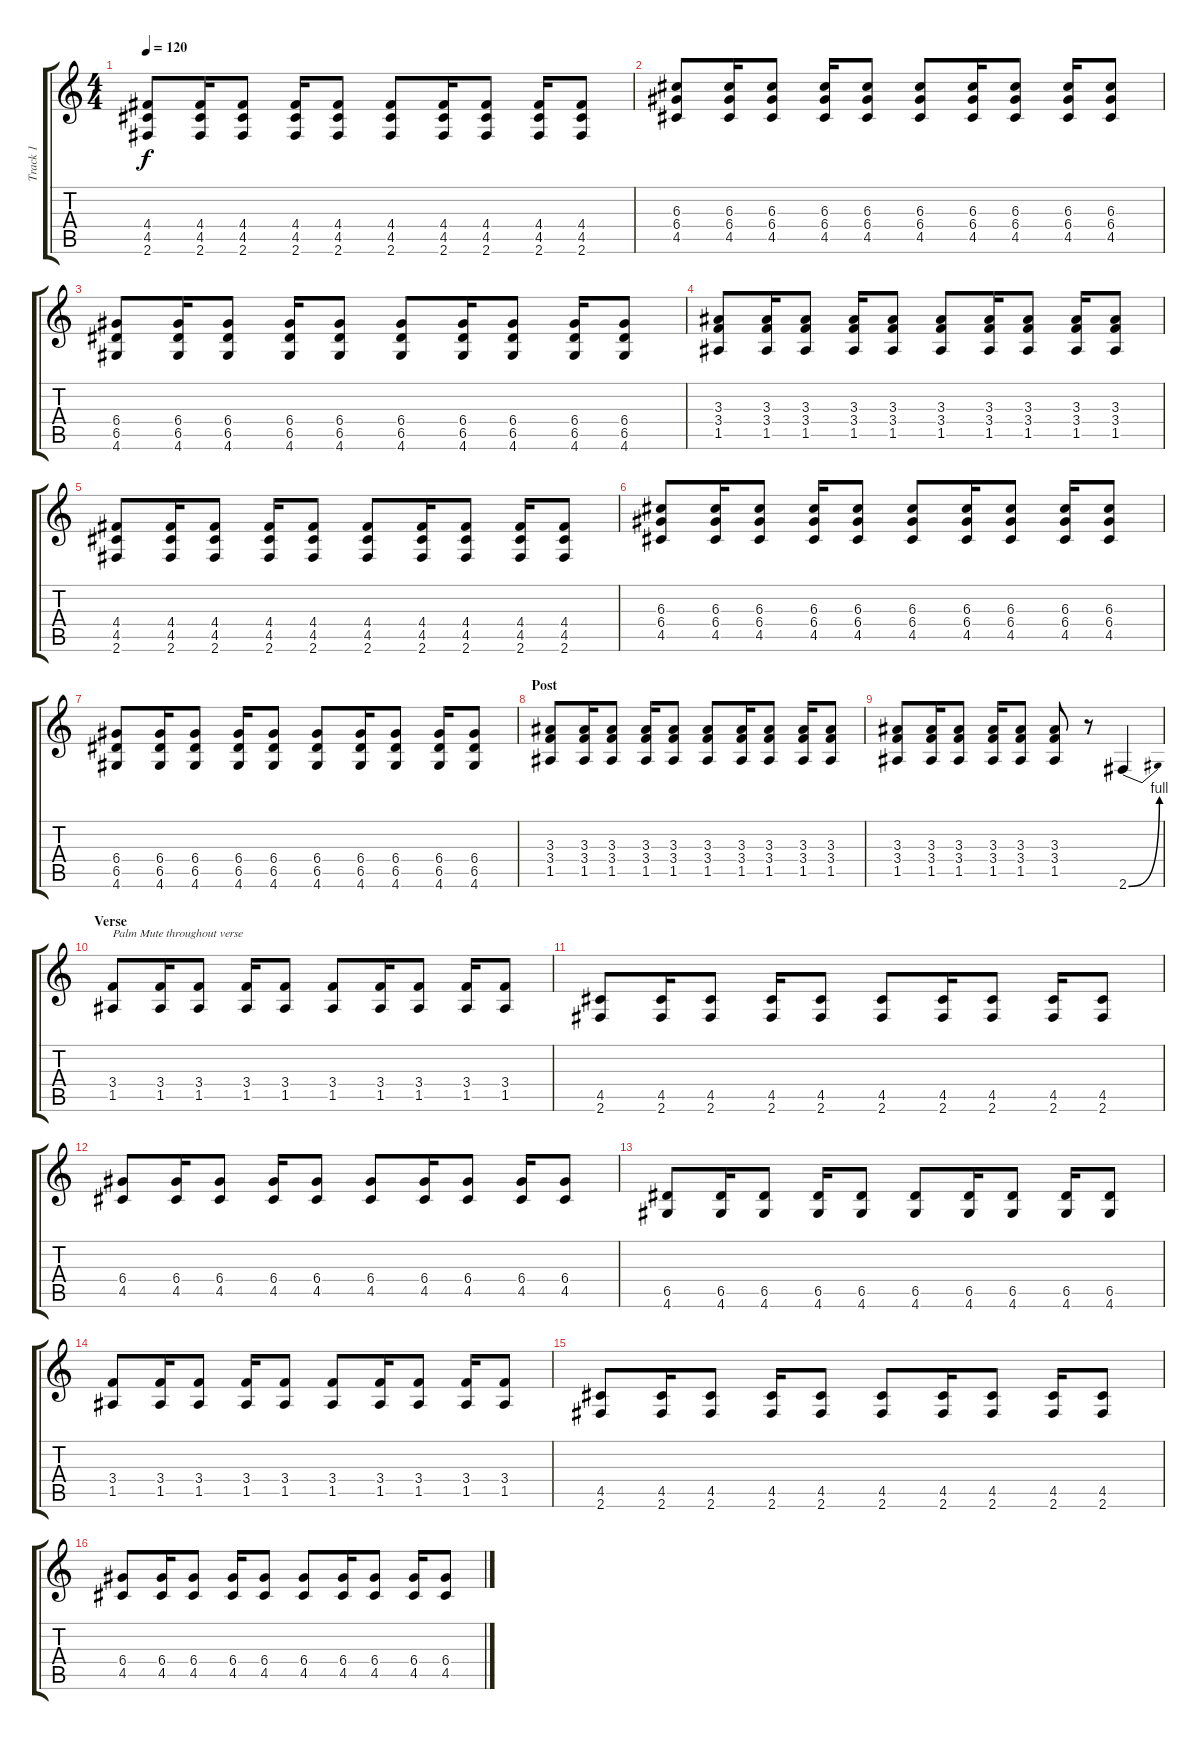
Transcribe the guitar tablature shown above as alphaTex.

\track ("Track 1" "Track 1") {instrument distortionguitar}
\staff {score tabs}
\tuning (E4 B3 G3 D3 A2 E2) {hide}
\ts (4 4)
\tempo 120
\clef g2
\ks c
(4.4 4.5 2.6).8{dy f} (4.4 4.5 2.6).16 (4.4 4.5 2.6).8 (4.4 4.5 2.6).16 (4.4 4.5 2.6).8 (4.4 4.5 2.6).8 (4.4 4.5 2.6).16 (4.4 4.5 2.6).8 (4.4 4.5 2.6).16 (4.4 4.5 2.6).8 |
(6.3 6.4 4.5).8 (6.3 6.4 4.5).16 (6.3 6.4 4.5).8 (6.3 6.4 4.5).16 (6.3 6.4 4.5).8 (6.3 6.4 4.5).8 (6.3 6.4 4.5).16 (6.3 6.4 4.5).8 (6.3 6.4 4.5).16 (6.3 6.4 4.5).8 |
(6.4 6.5 4.6).8 (6.4 6.5 4.6).16 (6.4 6.5 4.6).8 (6.4 6.5 4.6).16 (6.4 6.5 4.6).8 (6.4 6.5 4.6).8 (6.4 6.5 4.6).16 (6.4 6.5 4.6).8 (6.4 6.5 4.6).16 (6.4 6.5 4.6).8 |
(3.3 3.4 1.5).8 (3.3 3.4 1.5).16 (3.3 3.4 1.5).8 (3.3 3.4 1.5).16 (3.3 3.4 1.5).8 (3.3 3.4 1.5).8 (3.3 3.4 1.5).16 (3.3 3.4 1.5).8 (3.3 3.4 1.5).16 (3.3 3.4 1.5).8 |
(4.4 4.5 2.6).8 (4.4 4.5 2.6).16 (4.4 4.5 2.6).8 (4.4 4.5 2.6).16 (4.4 4.5 2.6).8 (4.4 4.5 2.6).8 (4.4 4.5 2.6).16 (4.4 4.5 2.6).8 (4.4 4.5 2.6).16 (4.4 4.5 2.6).8 |
(6.3 6.4 4.5).8 (6.3 6.4 4.5).16 (6.3 6.4 4.5).8 (6.3 6.4 4.5).16 (6.3 6.4 4.5).8 (6.3 6.4 4.5).8 (6.3 6.4 4.5).16 (6.3 6.4 4.5).8 (6.3 6.4 4.5).16 (6.3 6.4 4.5).8 |
(6.4 6.5 4.6).8 (6.4 6.5 4.6).16 (6.4 6.5 4.6).8 (6.4 6.5 4.6).16 (6.4 6.5 4.6).8 (6.4 6.5 4.6).8 (6.4 6.5 4.6).16 (6.4 6.5 4.6).8 (6.4 6.5 4.6).16 (6.4 6.5 4.6).8 |
\section ("" "Post")
(3.3 3.4 1.5).8 (3.3 3.4 1.5).16 (3.3 3.4 1.5).8 (3.3 3.4 1.5).16 (3.3 3.4 1.5).8 (3.3 3.4 1.5).8 (3.3 3.4 1.5).16 (3.3 3.4 1.5).8 (3.3 3.4 1.5).16 (3.3 3.4 1.5).8 |
(3.3 3.4 1.5).8 (3.3 3.4 1.5).16 (3.3 3.4 1.5).8 (3.3 3.4 1.5).16 (3.3 3.4 1.5).8 (3.3 3.4 1.5).8 r.8 2.6{be (bend 0 0 60 4)}.4 |
\section ("" "Verse")
(3.4 1.5).8{txt "Palm Mute throughout verse"} (3.4 1.5).16 (3.4 1.5).8 (3.4 1.5).16 (3.4 1.5).8 (3.4 1.5).8 (3.4 1.5).16 (3.4 1.5).8 (3.4 1.5).16 (3.4 1.5).8 |
(4.5 2.6).8 (4.5 2.6).16 (4.5 2.6).8 (4.5 2.6).16 (4.5 2.6).8 (4.5 2.6).8 (4.5 2.6).16 (4.5 2.6).8 (4.5 2.6).16 (4.5 2.6).8 |
(6.4 4.5).8 (6.4 4.5).16 (6.4 4.5).8 (6.4 4.5).16 (6.4 4.5).8 (6.4 4.5).8 (6.4 4.5).16 (6.4 4.5).8 (6.4 4.5).16 (6.4 4.5).8 |
(6.5 4.6).8 (6.5 4.6).16 (6.5 4.6).8 (6.5 4.6).16 (6.5 4.6).8 (6.5 4.6).8 (6.5 4.6).16 (6.5 4.6).8 (6.5 4.6).16 (6.5 4.6).8 |
(3.4 1.5).8 (3.4 1.5).16 (3.4 1.5).8 (3.4 1.5).16 (3.4 1.5).8 (3.4 1.5).8 (3.4 1.5).16 (3.4 1.5).8 (3.4 1.5).16 (3.4 1.5).8 |
(4.5 2.6).8 (4.5 2.6).16 (4.5 2.6).8 (4.5 2.6).16 (4.5 2.6).8 (4.5 2.6).8 (4.5 2.6).16 (4.5 2.6).8 (4.5 2.6).16 (4.5 2.6).8 |
(6.4 4.5).8 (6.4 4.5).16 (6.4 4.5).8 (6.4 4.5).16 (6.4 4.5).8 (6.4 4.5).8 (6.4 4.5).16 (6.4 4.5).8 (6.4 4.5).16 (6.4 4.5).8
